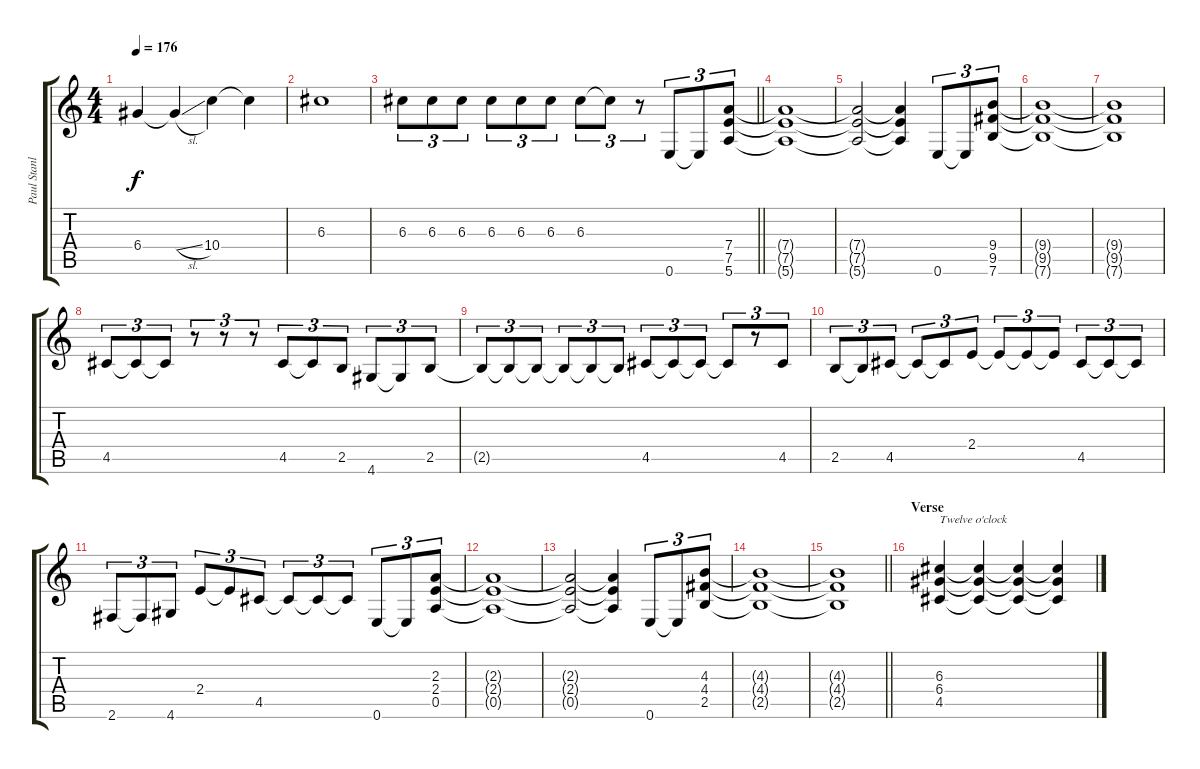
\track ("Paul Stanley" "Paul Stanl") {instrument distortionguitar}
\staff {score tabs}
\tuning (E4 B3 G3 D3 A2 E2) {hide}
\ts (4 4)
\tempo 176
\clef g2
\ks c
6.4.4{dy f} 6.4{sl t}.4 10.4.4 10.4{t}.4 |
6.3.1 |
\barLineRight lightlight
6.3.8{tu (3 2)} 6.3.8{tu (3 2)} 6.3.8{tu (3 2)} 6.3.8{tu (3 2)} 6.3.8{tu (3 2)} 6.3.8{tu (3 2)} 6.3.8{tu (3 2)} 6.3{t}.8{tu (3 2)} r.8{tu (3 2)} 0.6.8{tu (3 2)} 0.6{t}.8{tu (3 2)} (7.4 7.5 5.6).8{tu (3 2)} |
(7.4{t} 7.5{t} 5.6{t}).1 |
(7.4{t} 7.5{t} 5.6{t}).2 (7.4{t} 7.5{t} 5.6{t}).4 0.6.8{tu (3 2)} 0.6{t}.8{tu (3 2)} (9.4 9.5 7.6).8{tu (3 2)} |
(9.4{t} 9.5{t} 7.6{t}).1 |
(9.4{t} 9.5{t} 7.6{t}).1 |
4.5.8{tu (3 2)} 4.5{t}.8{tu (3 2)} 4.5{t}.8{tu (3 2)} r.8{tu (3 2)} r.8{tu (3 2)} r.8{tu (3 2)} 4.5.8{tu (3 2)} 4.5{t}.8{tu (3 2)} 2.5.8{tu (3 2)} 4.6.8{tu (3 2)} 4.6{t}.8{tu (3 2)} 2.5.8{tu (3 2)} |
2.5{t}.8{tu (3 2)} 2.5{t}.8{tu (3 2)} 2.5{t}.8{tu (3 2)} 2.5{t}.8{tu (3 2)} 2.5{t}.8{tu (3 2)} 2.5{t}.8{tu (3 2)} 4.5.8{tu (3 2)} 4.5{t}.8{tu (3 2)} 4.5{t}.8{tu (3 2)} 4.5{t}.8{tu (3 2)} r.8{tu (3 2)} 4.5.8{tu (3 2)} |
2.5.8{tu (3 2)} 2.5{t}.8{tu (3 2)} 4.5.8{tu (3 2)} 4.5{t}.8{tu (3 2)} 4.5{t}.8{tu (3 2)} 2.4.8{tu (3 2)} 2.4{t}.8{tu (3 2)} 2.4{t}.8{tu (3 2)} 2.4{t}.8{tu (3 2)} 4.5.8{tu (3 2)} 4.5{t}.8{tu (3 2)} 4.5{t}.8{tu (3 2)} |
2.6.8{tu (3 2)} 2.6{t}.8{tu (3 2)} 4.6.8{tu (3 2)} 2.4.8{tu (3 2)} 2.4{t}.8{tu (3 2)} 4.5.8{tu (3 2)} 4.5{t}.8{tu (3 2)} 4.5{t}.8{tu (3 2)} 4.5{t}.8{tu (3 2)} 0.6.8{tu (3 2)} 0.6{t}.8{tu (3 2)} (2.3 2.4 0.5).8{tu (3 2)} |
(2.3{t} 2.4{t} 0.5{t}).1 |
(2.3{t} 2.4{t} 0.5{t}).2 (2.3{t} 2.4{t} 0.5{t}).4 0.6.8{tu (3 2)} 0.6{t}.8{tu (3 2)} (4.3 4.4 2.5).8{tu (3 2)} |
(4.3{t} 4.4{t} 2.5{t}).1 |
\barLineRight lightlight
(4.3{t} 4.4{t} 2.5{t}).1 |
\section ("" "Verse")
(6.3 6.4 4.5).4{txt "Twelve o'clock"} (6.3{t} 6.4{t} 4.5{t}).4 (6.3{t} 6.4{t} 4.5{t}).4 (6.3{t} 6.4{t} 4.5{t}).4
